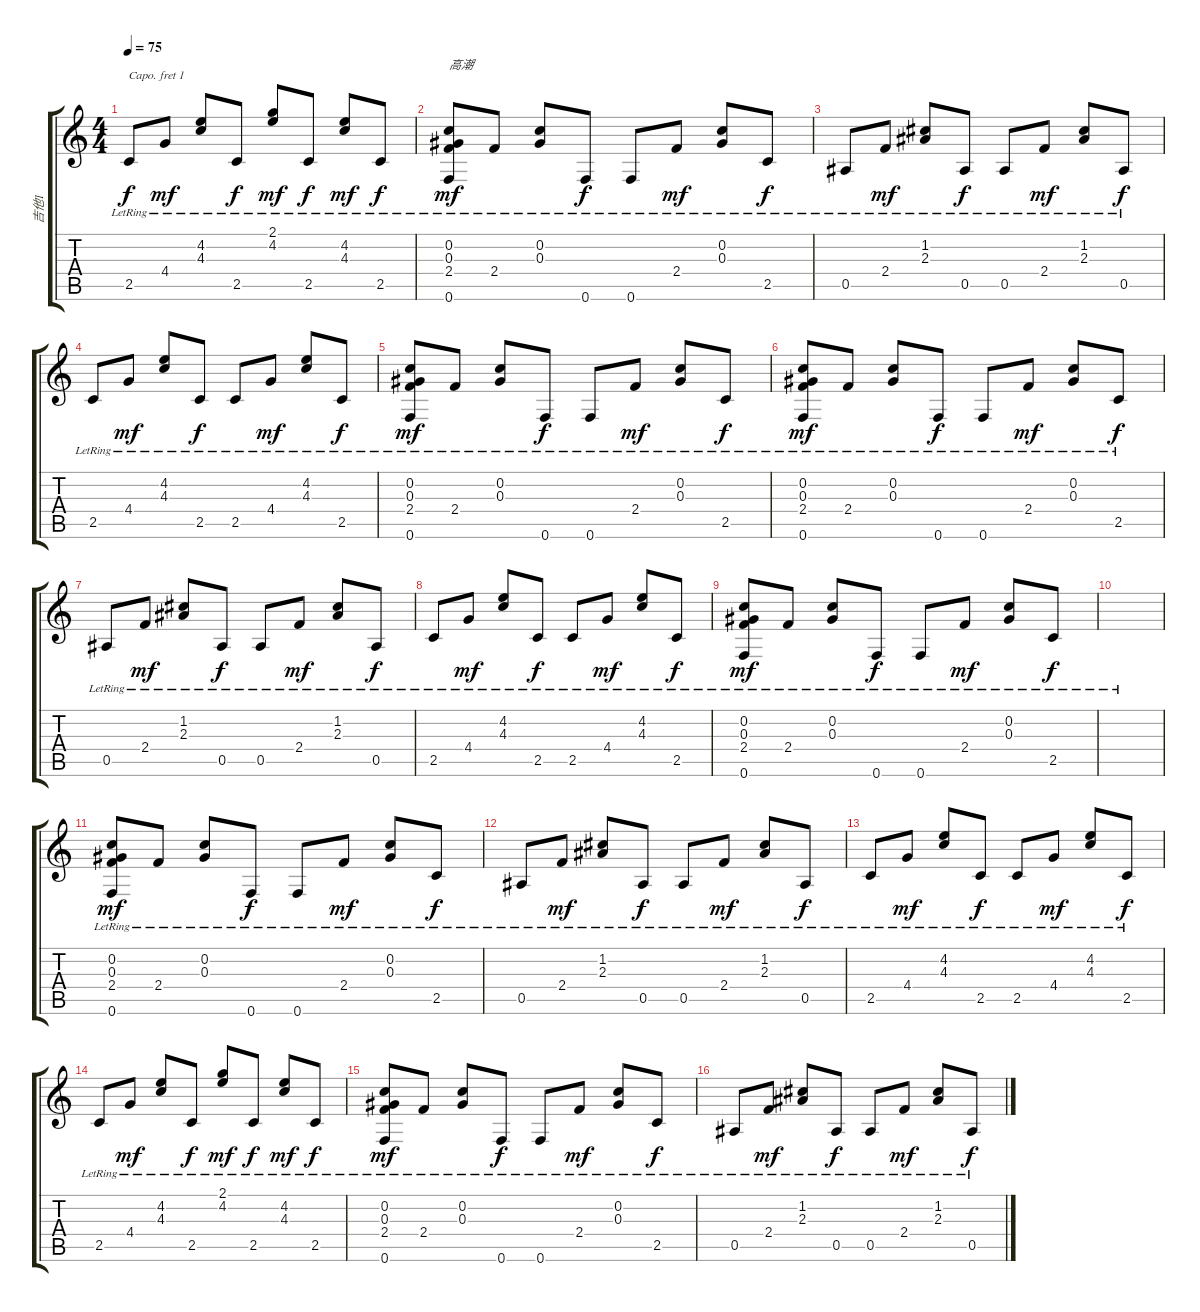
\track ("吉他1" "吉他1") {instrument acousticguitarnylon}
\staff {score tabs}
\capo 1
\tuning (E4 B3 G3 D3 A2 E2) {hide}
\ts (4 4)
\tempo 75
\clef g2
\ks c
2.5{lr}.8{dy f} 4.4{lr}.8{dy mf} (4.2{lr} 4.3{lr}).8 2.5{lr}.8{dy f} (2.1{lr} 4.2{lr}).8{dy mf} 2.5{lr}.8{dy f} (4.2{lr} 4.3{lr}).8{dy mf} 2.5{lr}.8{dy f} |
(0.2{lr} 0.3{lr} 2.4{lr} 0.6{lr}).8{txt "高潮" dy mf} 2.4{lr}.8 (0.2{lr} 0.3{lr}).8 0.6{lr}.8{dy f} 0.6{lr}.8 2.4{lr}.8{dy mf} (0.2{lr} 0.3{lr}).8 2.5{lr}.8{dy f} |
0.5{lr}.8 2.4{lr}.8{dy mf} (1.2{lr} 2.3{lr}).8 0.5{lr}.8{dy f} 0.5{lr}.8 2.4{lr}.8{dy mf} (1.2{lr} 2.3{lr}).8 0.5{lr}.8{dy f} |
2.5{lr}.8 4.4{lr}.8{dy mf} (4.2{lr} 4.3{lr}).8 2.5{lr}.8{dy f} 2.5{lr}.8 4.4{lr}.8{dy mf} (4.2{lr} 4.3{lr}).8 2.5{lr}.8{dy f} |
(0.2{lr} 0.3{lr} 2.4{lr} 0.6{lr}).8{dy mf} 2.4{lr}.8 (0.2{lr} 0.3{lr}).8 0.6{lr}.8{dy f} 0.6{lr}.8 2.4{lr}.8{dy mf} (0.2{lr} 0.3{lr}).8 2.5{lr}.8{dy f} |
(0.2{lr} 0.3{lr} 2.4{lr} 0.6{lr}).8{dy mf} 2.4{lr}.8 (0.2{lr} 0.3{lr}).8 0.6{lr}.8{dy f} 0.6{lr}.8 2.4{lr}.8{dy mf} (0.2{lr} 0.3{lr}).8 2.5{lr}.8{dy f} |
0.5{lr}.8 2.4{lr}.8{dy mf} (1.2{lr} 2.3{lr}).8 0.5{lr}.8{dy f} 0.5{lr}.8 2.4{lr}.8{dy mf} (1.2{lr} 2.3{lr}).8 0.5{lr}.8{dy f} |
2.5{lr}.8 4.4{lr}.8{dy mf} (4.2{lr} 4.3{lr}).8 2.5{lr}.8{dy f} 2.5{lr}.8 4.4{lr}.8{dy mf} (4.2{lr} 4.3{lr}).8 2.5{lr}.8{dy f} |
(0.2{lr} 0.3{lr} 2.4{lr} 0.6{lr}).8{dy mf} 2.4{lr}.8 (0.2{lr} 0.3{lr}).8 0.6{lr}.8{dy f} 0.6{lr}.8 2.4{lr}.8{dy mf} (0.2{lr} 0.3{lr}).8 2.5{lr}.8{dy f} |
|
(0.2{lr} 0.3{lr} 2.4{lr} 0.6{lr}).8{dy mf} 2.4{lr}.8 (0.2{lr} 0.3{lr}).8 0.6{lr}.8{dy f} 0.6{lr}.8 2.4{lr}.8{dy mf} (0.2{lr} 0.3{lr}).8 2.5{lr}.8{dy f} |
0.5{lr}.8 2.4{lr}.8{dy mf} (1.2{lr} 2.3{lr}).8 0.5{lr}.8{dy f} 0.5{lr}.8 2.4{lr}.8{dy mf} (1.2{lr} 2.3{lr}).8 0.5{lr}.8{dy f} |
2.5{lr}.8 4.4{lr}.8{dy mf} (4.2{lr} 4.3{lr}).8 2.5{lr}.8{dy f} 2.5{lr}.8 4.4{lr}.8{dy mf} (4.2{lr} 4.3{lr}).8 2.5{lr}.8{dy f} |
2.5{lr}.8 4.4{lr}.8{dy mf} (4.2{lr} 4.3{lr}).8 2.5{lr}.8{dy f} (2.1{lr} 4.2{lr}).8{dy mf} 2.5{lr}.8{dy f} (4.2{lr} 4.3{lr}).8{dy mf} 2.5{lr}.8{dy f} |
(0.2{lr} 0.3{lr} 2.4{lr} 0.6{lr}).8{dy mf} 2.4{lr}.8 (0.2{lr} 0.3{lr}).8 0.6{lr}.8{dy f} 0.6{lr}.8 2.4{lr}.8{dy mf} (0.2{lr} 0.3{lr}).8 2.5{lr}.8{dy f} |
0.5{lr}.8 2.4{lr}.8{dy mf} (1.2{lr} 2.3{lr}).8 0.5{lr}.8{dy f} 0.5{lr}.8 2.4{lr}.8{dy mf} (1.2{lr} 2.3{lr}).8 0.5{lr}.8{dy f}
